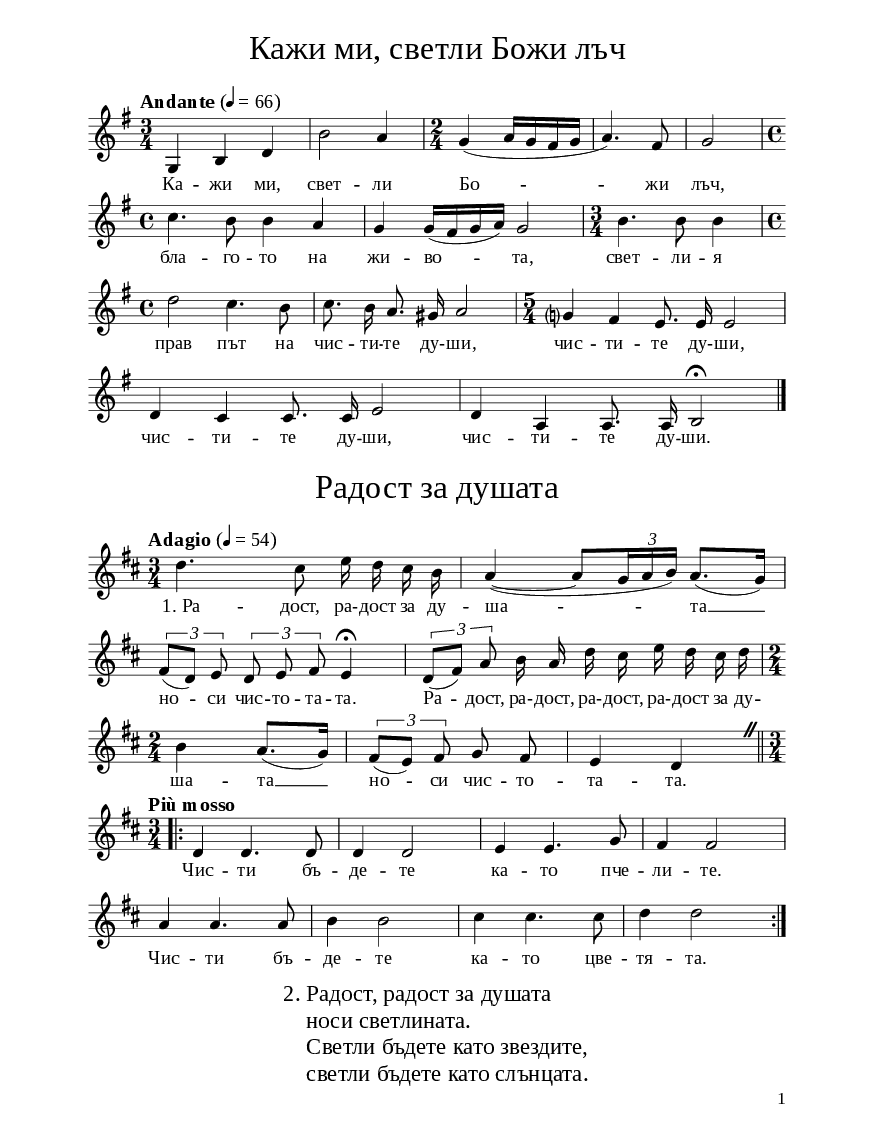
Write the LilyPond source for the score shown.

\version "2.24.4"

% include paper part and global functions
\include "include/globals.ily"

\bookpart {
  \label #'ref167_2
  \tocItem \markup "Кажи ми, светли Божи лъч"
  \paper {
    print-all-headers = ##t
    print-page-number = ##t
    print-first-page-number = ##t

    % put page numbers on the bottom
    oddHeaderMarkup = \markup ""
    evenHeaderMarkup = \markup ""
    oddFooterMarkup = \markup
    \fill-line {
      ""
      \if \should-print-page-number \fromproperty #'page:page-number-string
    }
    evenFooterMarkup = \markup
    \fill-line {
      \if \should-print-page-number \fromproperty #'page:page-number-string
      ""
    }

    left-margin = 1.5\cm
    right-margin = 1.5\cm
    top-margin = 1.6\cm
    bottom-margin = 1.2\cm
    ragged-bottom = ##t % do not spread the staves to fill the whole vertical space

    % change distance between staves
    system-system-spacing =
    #'((basic-distance . 12)
       (minimum-distance . 6)
       (padding . 1)
       (stretchability . 12))
  }
  \score {
    \include "include/score-layout.ily"

    \new Voice \absolute {
      \clef treble
      \key g \major
      \time 3/4
      \tempoFunc "Andante" 4 "66"
      \autoBeamOff
      g4  b4  d'4 | % 2
      b'2  a'4 | % 3
      \time 2/4  | % 3
      g'4 (  a'16 [  g'16  fis'16  g'16
      ] | % 4
      a'4. )  fis'8 | % 5
      g'2 \break | % 6
      \time 4/4  | % 6
      c''4.  b'8  b'4  a'4 | % 7
      g'4  g'16 ( [  fis'16  g'16  a'16
      ) ]  g'2 | % 8
      \time 3/4  | % 8
      b'4.  b'8  b'4 \break | % 9
      \time 4/4  | % 9
      d''2  c''4.  b'8 |
      c''8.  b'16  a'8.  gis'16
      a'2 | % 11
      \time 5/4  | % 11
      g'?4  fis'4  e'8.  e'16  e'2
      \break | % 12
      d'4  c'4  c'8.  c'16  e'2 | % 13
      d'4  a4  a8.  a16  b2 ^\fermata
      \bar "|."
    }

    \addlyrics {
      Ка -- жи ми, свет -- ли Бо --
      жи лъч, бла -- го -- то
      на жи -- во --   та, свет --
      ли -- я прав път на чис -- ти --
      те "ду-" -- ши, чис -- ти -- те "ду-" --
      ши, чис -- ти -- те ду -- ши, чис --
      ти -- те ду -- ши.}

      \header {
        title = \titleFunc #'ref_desc_17 "Кажи ми, светли Божи лъч" "Kaži mi, svetli Boži lăč"
      }

      \midi{}

    } % score

    \label #'ref155_1
    \tocItem \markup "Радост за душата"
    \score {
      \include "include/score-layout.ily"

      \new Voice \absolute {
        \clef treble
        \key d \major
        \time 3/4
        \tempoFunc "Adagio" 4 "54"
        \autoBeamOff
        d''4.  cis''8  e''16  d''16
        cis''16  b'16 | % 2
        a'4 ( ~  a'8 [ \once \omit TupletBracket
        \times 2/3  {
          g'16  a'16  b'16 ) ]
        }
        a'8. ( [  g'16 ) ] \break | % 3

        \times 2/3  {
          fis'8 ( [  d'8 ) ] e'8
        }

        \times 2/3  {
          d'8   e'8  fis'8
        }
        e'4 ^\fermata \noBreak | % 4

        \times 2/3  {
          d'8 ([  fis'8 ]) a'8
        }
        b'16  a'16  d''16  cis''16
        e''16  d''16  cis''16  d''16
        \break | % 5
        \time 2/4
        b'4  a'8. [(  g'16 )]
        \times 2/3  {
          fis'8 ( [  e'8 ) ] fis'8
        }
        % 6
        g'8  fis'8  e'4  d'4 \caesura \time 3/4 \break
        \bar ".|:-||"
        | % 7
        \tempo "Più mosso"
        d'4  d'4.  d'8 | % 8
        d'4  d'2 | % 9
        e'4  e'4.  g'8 |
        fis'4  fis'2 \break | % 11
        a'4  a'4.  a'8 | % 12
        b'4  b'2 | % 13
        cis''4  cis''4.  cis''8 | % 14
        d''4  d''2
        \bar ":|."

      }

      \addlyrics {
        "1. Ра" -- дост, "ра-" -- дост за ду -- ша
        --  та __  но -- си
        чис -- то -- та -- та. Ра -- дост,
        "ра-" -- дост, "ра-" -- дост, "ра-" -- дост
        за ду -- ша -- та __  но -- си
        чис -- то -- та -- та. Чис -- ти бъ --
        де -- те ка -- то пче -- ли -- те.
        Чис -- ти бъ -- де -- те ка -- то
        цве -- тя -- та.
      }

      \header {
        title = \titleFunc #'ref_desc_19 "Радост за душата" "Radost za dušata"
      }

      \midi{}

    } % score


    \markup \abs-fontsize #11 {
      \hspace #25
      \override #`(baseline-skip . ,bgCoupletBaselineSkip) % affects space between column lines
      \column {
        \line {   2. Радост, радост за душата}
         \line {   "   "   носи светлината. }
        \line {   "   "  Светли бъдете като звездите,}
        \line {   "   "   светли бъдете като слънцата. }

      }

    } % markup
  } % bookpart

  % Più mosso
  %
